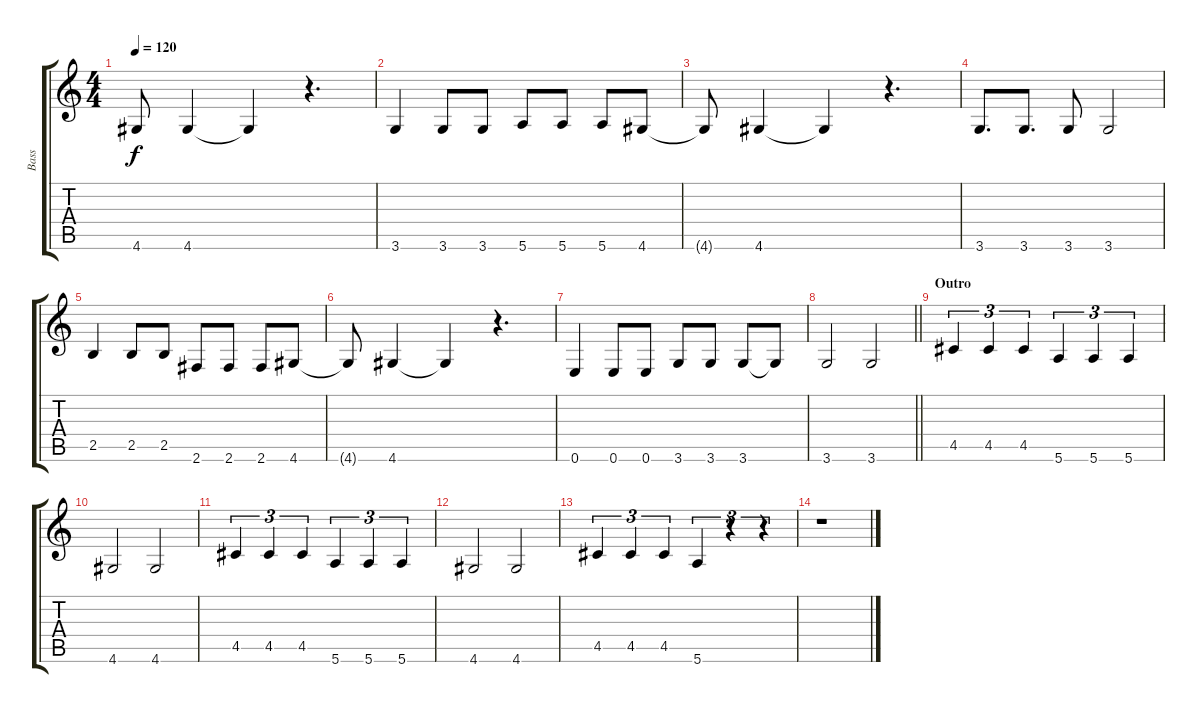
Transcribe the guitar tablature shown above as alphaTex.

\track ("Bass" "Bass") {instrument electricbassfinger}
\staff {score tabs}
\tuning (E4 B3 G3 D3 A2 E2) {hide}
\ts (4 4)
\tempo 120
\clef g2
\ks c
4.6{t}.8{dy f} 4.6.4 4.6{t}.4 r.4{d} |
3.6.4 3.6.8 3.6.8 5.6.8 5.6.8 5.6.8 4.6.8 |
4.6{t}.8 4.6.4 4.6{t}.4 r.4{d} |
3.6.8{d} 3.6.8{d} 3.6.8 3.6.2 |
2.5.4 2.5.8 2.5.8 2.6.8 2.6.8 2.6.8 4.6.8 |
4.6{t}.8 4.6.4 4.6{t}.4 r.4{d} |
0.6.4 0.6.8 0.6.8 3.6.8 3.6.8 3.6.8 3.6{t}.8 |
\barLineRight lightlight
3.6.2 3.6.2 |
\section ("" "Outro")
4.5.4{tu (3 2)} 4.5.4{tu (3 2)} 4.5.4{tu (3 2)} 5.6.4{tu (3 2)} 5.6.4{tu (3 2)} 5.6.4{tu (3 2)} |
4.6.2 4.6.2 |
4.5.4{tu (3 2)} 4.5.4{tu (3 2)} 4.5.4{tu (3 2)} 5.6.4{tu (3 2)} 5.6.4{tu (3 2)} 5.6.4{tu (3 2)} |
4.6.2 4.6.2 |
4.5.4{tu (3 2)} 4.5.4{tu (3 2)} 4.5.4{tu (3 2)} 5.6.4{tu (3 2)} r.4{tu (3 2)} r.4{tu (3 2)} |
r.1
